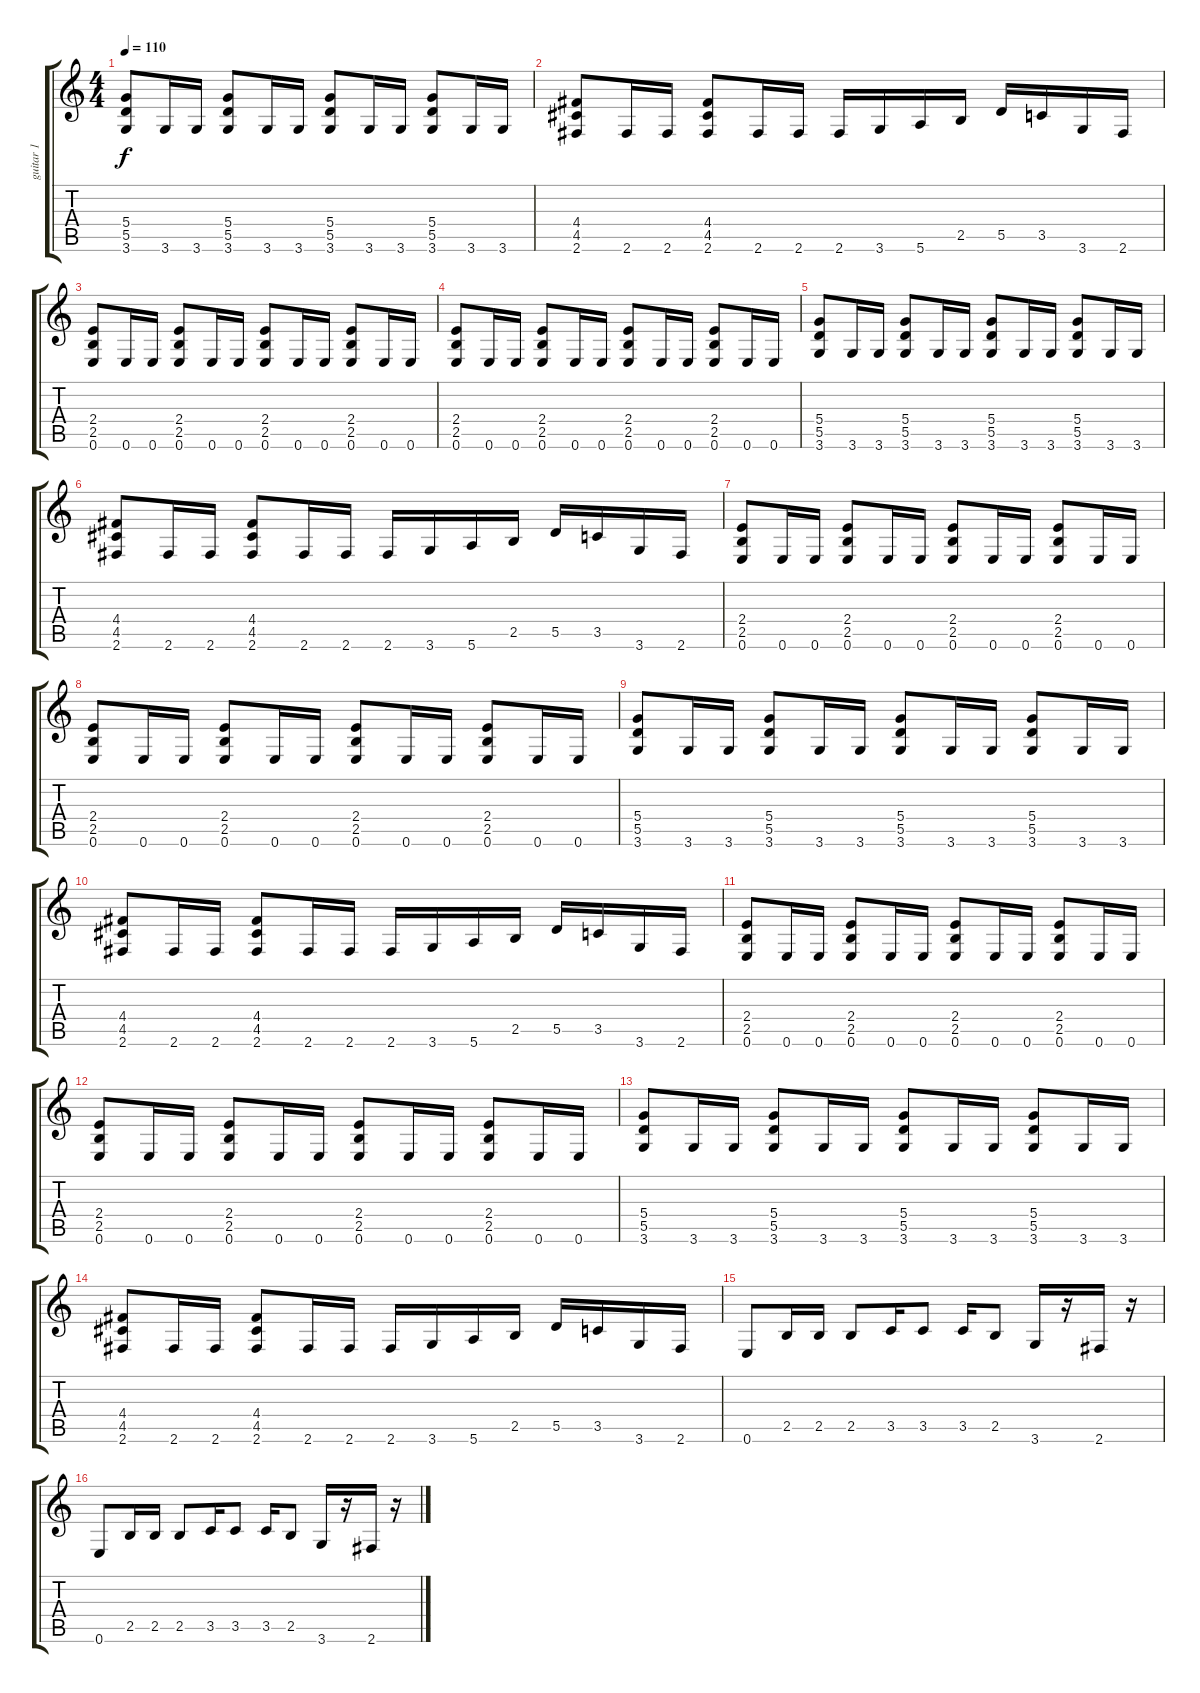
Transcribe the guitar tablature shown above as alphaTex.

\track ("guitar 1" "guitar 1") {instrument acousticguitarsteel}
\staff {score tabs}
\tuning (E4 B3 G3 D3 A2 E2) {hide}
\ts (4 4)
\tempo 110
\clef g2
\ks c
(5.4 5.5 3.6).8{dy f} 3.6.16 3.6.16 (5.4 5.5 3.6).8 3.6.16 3.6.16 (5.4 5.5 3.6).8 3.6.16 3.6.16 (5.4 5.5 3.6).8 3.6.16 3.6.16 |
(4.4 4.5 2.6).8 2.6.16 2.6.16 (4.4 4.5 2.6).8 2.6.16 2.6.16 2.6.16 3.6.16 5.6.16 2.5.16 5.5.16 3.5.16 3.6.16 2.6.16 |
(2.4 2.5 0.6).8 0.6.16 0.6.16 (2.4 2.5 0.6).8 0.6.16 0.6.16 (2.4 2.5 0.6).8 0.6.16 0.6.16 (2.4 2.5 0.6).8 0.6.16 0.6.16 |
(2.4 2.5 0.6).8 0.6.16 0.6.16 (2.4 2.5 0.6).8 0.6.16 0.6.16 (2.4 2.5 0.6).8 0.6.16 0.6.16 (2.4 2.5 0.6).8 0.6.16 0.6.16 |
(5.4 5.5 3.6).8 3.6.16 3.6.16 (5.4 5.5 3.6).8 3.6.16 3.6.16 (5.4 5.5 3.6).8 3.6.16 3.6.16 (5.4 5.5 3.6).8 3.6.16 3.6.16 |
(4.4 4.5 2.6).8 2.6.16 2.6.16 (4.4 4.5 2.6).8 2.6.16 2.6.16 2.6.16 3.6.16 5.6.16 2.5.16 5.5.16 3.5.16 3.6.16 2.6.16 |
(2.4 2.5 0.6).8 0.6.16 0.6.16 (2.4 2.5 0.6).8 0.6.16 0.6.16 (2.4 2.5 0.6).8 0.6.16 0.6.16 (2.4 2.5 0.6).8 0.6.16 0.6.16 |
(2.4 2.5 0.6).8 0.6.16 0.6.16 (2.4 2.5 0.6).8 0.6.16 0.6.16 (2.4 2.5 0.6).8 0.6.16 0.6.16 (2.4 2.5 0.6).8 0.6.16 0.6.16 |
(5.4 5.5 3.6).8 3.6.16 3.6.16 (5.4 5.5 3.6).8 3.6.16 3.6.16 (5.4 5.5 3.6).8 3.6.16 3.6.16 (5.4 5.5 3.6).8 3.6.16 3.6.16 |
(4.4 4.5 2.6).8 2.6.16 2.6.16 (4.4 4.5 2.6).8 2.6.16 2.6.16 2.6.16 3.6.16 5.6.16 2.5.16 5.5.16 3.5.16 3.6.16 2.6.16 |
(2.4 2.5 0.6).8 0.6.16 0.6.16 (2.4 2.5 0.6).8 0.6.16 0.6.16 (2.4 2.5 0.6).8 0.6.16 0.6.16 (2.4 2.5 0.6).8 0.6.16 0.6.16 |
(2.4 2.5 0.6).8 0.6.16 0.6.16 (2.4 2.5 0.6).8 0.6.16 0.6.16 (2.4 2.5 0.6).8 0.6.16 0.6.16 (2.4 2.5 0.6).8 0.6.16 0.6.16 |
(5.4 5.5 3.6).8 3.6.16 3.6.16 (5.4 5.5 3.6).8 3.6.16 3.6.16 (5.4 5.5 3.6).8 3.6.16 3.6.16 (5.4 5.5 3.6).8 3.6.16 3.6.16 |
(4.4 4.5 2.6).8 2.6.16 2.6.16 (4.4 4.5 2.6).8 2.6.16 2.6.16 2.6.16 3.6.16 5.6.16 2.5.16 5.5.16 3.5.16 3.6.16 2.6.16 |
0.6.8 2.5.16 2.5.16 2.5.8 3.5.16 3.5.8 3.5.16 2.5.8 3.6.16 r.16 2.6.16 r.16 |
0.6.8 2.5.16 2.5.16 2.5.8 3.5.16 3.5.8 3.5.16 2.5.8 3.6.16 r.16 2.6.16 r.16
